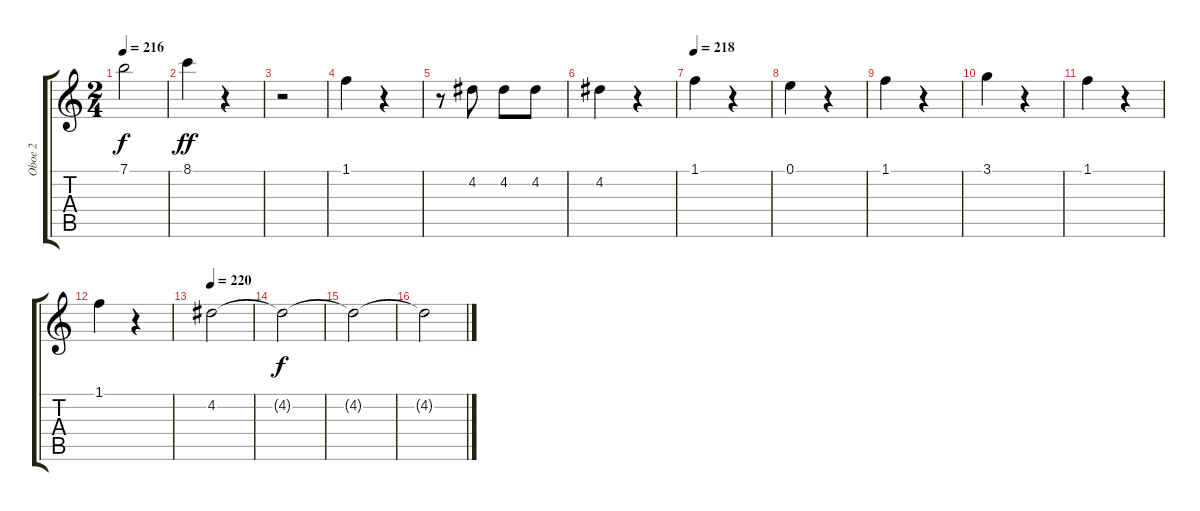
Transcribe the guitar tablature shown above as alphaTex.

\track ("Oboe 2" "Oboe 2") {instrument acousticguitarnylon}
\staff {score tabs}
\tuning (E4 B3 G3 D3 A2 E2) {hide}
\ts (2 4)
\tempo 216
\clef g2
\ks c
7.1{t}.2{dy f} |
8.1.4{dy ff} r.4 |
r.2 |
1.1.4 r.4 |
r.8 4.2.8 4.2.8 4.2.8 |
4.2.4 r.4 |
\tempo 218
1.1.4 r.4 |
0.1.4 r.4 |
1.1.4 r.4 |
3.1.4 r.4 |
1.1.4 r.4 |
1.1.4 r.4 |
\tempo 220
4.2.2 |
4.2{t}.2{dy f} |
4.2{t}.2 |
4.2{t}.2
